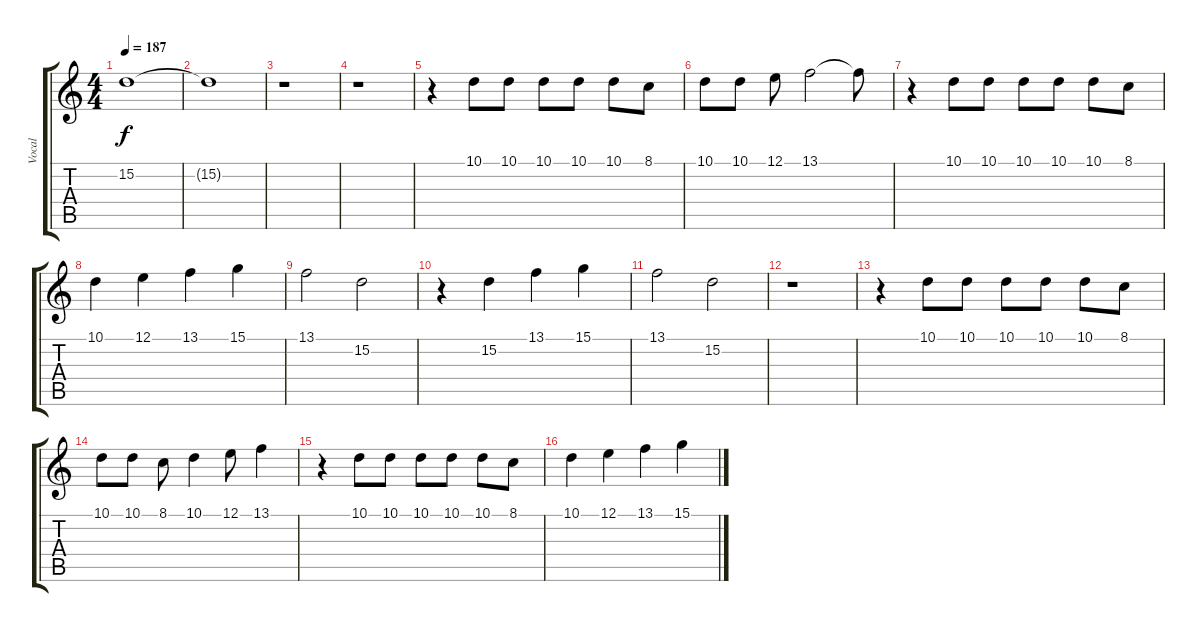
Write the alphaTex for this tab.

\track ("Vocal" "Vocal") {instrument tenorsax}
\staff {score tabs}
\tuning (E4 B3 G3 D3 A2 E2) {hide}
\ts (4 4)
\tempo 187
\clef g2
\ks c
15.2.1{dy f} |
15.2{t}.1 |
r.1 |
r.1 |
r.4 10.1.8 10.1.8 10.1.8 10.1.8 10.1.8 8.1.8 |
10.1.8 10.1.8 12.1.8 13.1.2 13.1{t}.8 |
r.4 10.1.8 10.1.8 10.1.8 10.1.8 10.1.8 8.1.8 |
10.1.4 12.1.4 13.1.4 15.1.4 |
13.1.2 15.2.2 |
r.4 15.2.4 13.1.4 15.1.4 |
13.1.2 15.2.2 |
r.1 |
r.4 10.1.8 10.1.8 10.1.8 10.1.8 10.1.8 8.1.8 |
10.1.8 10.1.8 8.1.8 10.1.4 12.1.8 13.1.4 |
r.4 10.1.8 10.1.8 10.1.8 10.1.8 10.1.8 8.1.8 |
10.1.4 12.1.4 13.1.4 15.1.4
